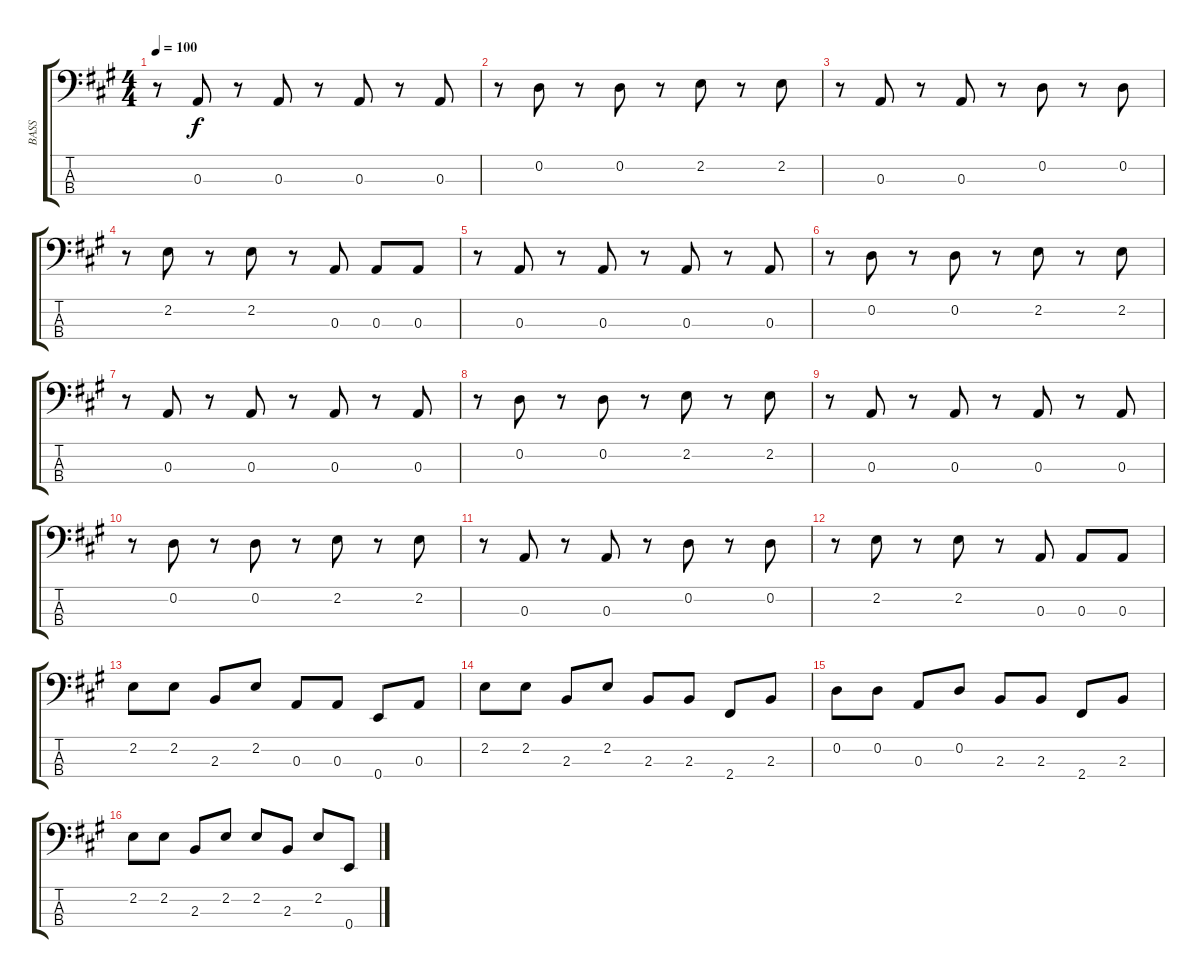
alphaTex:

\track ("BASS" "BASS") {instrument electricbassfinger}
\staff {score tabs}
\tuning (G2 D2 A1 E1) {hide}
\ts (4 4)
\tempo 100
\clef f4
\ks a
r.8{dy f} 0.3.8 r.8 0.3.8 r.8 0.3.8 r.8 0.3.8 |
r.8 0.2.8 r.8 0.2.8 r.8 2.2.8 r.8 2.2.8 |
r.8 0.3.8 r.8 0.3.8 r.8 0.2.8 r.8 0.2.8 |
r.8 2.2.8 r.8 2.2.8 r.8 0.3.8 0.3.8 0.3.8 |
r.8 0.3.8 r.8 0.3.8 r.8 0.3.8 r.8 0.3.8 |
r.8 0.2.8 r.8 0.2.8 r.8 2.2.8 r.8 2.2.8 |
r.8 0.3.8 r.8 0.3.8 r.8 0.3.8 r.8 0.3.8 |
r.8 0.2.8 r.8 0.2.8 r.8 2.2.8 r.8 2.2.8 |
r.8 0.3.8 r.8 0.3.8 r.8 0.3.8 r.8 0.3.8 |
r.8 0.2.8 r.8 0.2.8 r.8 2.2.8 r.8 2.2.8 |
r.8 0.3.8 r.8 0.3.8 r.8 0.2.8 r.8 0.2.8 |
r.8 2.2.8 r.8 2.2.8 r.8 0.3.8 0.3.8 0.3.8 |
2.2.8 2.2.8 2.3.8 2.2.8 0.3.8 0.3.8 0.4.8 0.3.8 |
2.2.8 2.2.8 2.3.8 2.2.8 2.3.8 2.3.8 2.4.8 2.3.8 |
0.2.8 0.2.8 0.3.8 0.2.8 2.3.8 2.3.8 2.4.8 2.3.8 |
2.2.8 2.2.8 2.3.8 2.2.8 2.2.8 2.3.8 2.2.8 0.4.8
